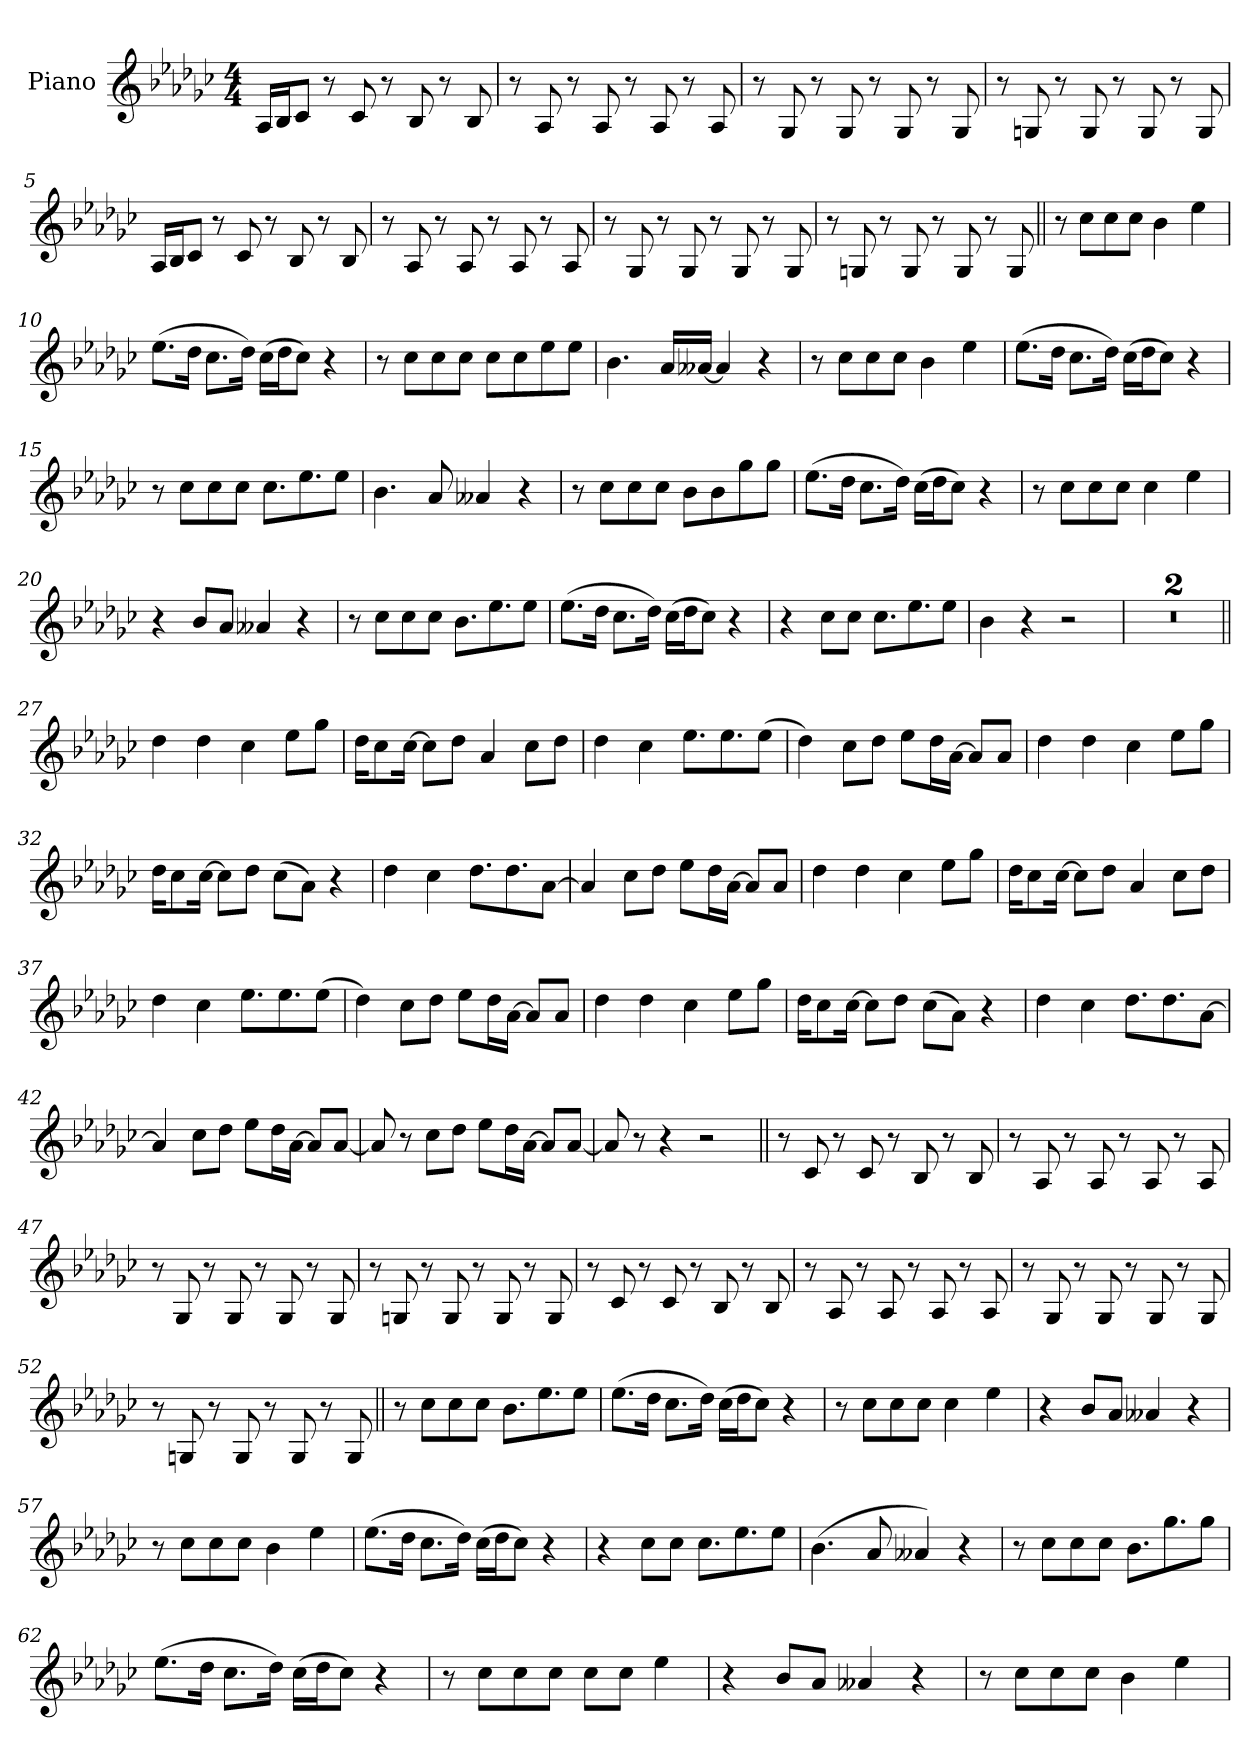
**kern
*part1
*staff1
*I"Piano
*I'Pno.
*clefG2
*k[b-e-a-d-g-c-]
*M4/4
=1
16A-!LL
16B-!J
8c-!J
8r
8c-!
8r
8B-!
8r
8B-!
=2
8r
8A-!
8r
8A-!
8r
8A-!
8r
8A-!
=3
8r
8G-!
8r
8G-!
8r
8G-!
8r
8G-!
=4
8r
8Gn!
8r
8G!
8r
8G!
8r
8G!
=5
16A-!LL
16B-!J
8c-!J
8r
8c-!
8r
8B-!
8r
8B-!
=6
8r
8A-!
8r
8A-!
8r
8A-!
8r
8A-!
=7
8r
8G-!
8r
8G-!
8r
8G-!
8r
8G-!
=8
8r
8Gn!
8r
8G!
8r
8G!
8r
8G!
=9||
8r
8cc-L
8cc-
8cc-J
4b-
4ee-
=10
(8.ee-L
16dd-Jk
8.cc-L
16dd-Jk)
(16cc-LL
16dd-J
8cc-J)
4r
=11
8r
8cc-L
8cc-
8cc-J
8cc-L
8cc-
8ee-
8ee-J
=12
4.b-
16a-LL
[16a--XJJ
4a--]
4r
=13
8r
8cc-L
8cc-
8cc-J
4b-
4ee-
=14
(8.ee-L
16dd-Jk
8.cc-L
16dd-Jk)
(16cc-LL
16dd-J
8cc-J)
4r
=15
8r
8cc-L
8cc-
8cc-J
8.cc-L
8.ee-
8ee-J
=16
4.b-
8a-
4a--X
4r
=17
8r
8cc-L
8cc-
8cc-J
8b-L
8b-
8gg-
8gg-J
=18
(8.ee-L
16dd-Jk
8.cc-L
16dd-Jk)
(16cc-LL
16dd-J
8cc-J)
4r
=19
8r
8cc-L
8cc-
8cc-J
4cc-
4ee-
=20
4r
8b-L
8a-J
4a--X
4r
=21
8r
8cc-L
8cc-
8cc-J
8.b-L
8.ee-
8ee-J
=22
(8.ee-L
16dd-Jk
8.cc-L
16dd-Jk)
(16cc-LL
16dd-J
8cc-J)
4r
=23
4r
8cc-L
8cc-J
8.cc-L
8.ee-
8ee-J
=24
4b-
4r
2r
=25
1r
=26
1r
=27||
4dd-
4dd-
4cc-
8ee-L
8gg-J
=28
16dd-KL
8cc-
[16cc-Jk
8cc-L]
8dd-J
4a-
8cc-L
8dd-J
=29
4dd-
4cc-
8.ee-L
8.ee-
(8ee-J
=30
4dd-)
8cc-L
8dd-J
8ee-L
16dd-L
[16a-JJ
8a-L]
8a-J
=31
4dd-
4dd-
4cc-
8ee-L
8gg-J
=32
16dd-KL
8cc-
[16cc-Jk
8cc-L]
8dd-J
(8cc-L
8a-J)
4r
=33
4dd-
4cc-
8.dd-L
8.dd-
[8a-J
=34
4a-]
8cc-L
8dd-J
8ee-L
16dd-L
[16a-JJ
8a-L]
8a-J
=35
4dd-
4dd-
4cc-
8ee-L
8gg-J
=36
16dd-KL
8cc-
[16cc-Jk
8cc-L]
8dd-J
4a-
8cc-L
8dd-J
=37
4dd-
4cc-
8.ee-L
8.ee-
(8ee-J
=38
4dd-)
8cc-L
8dd-J
8ee-L
16dd-L
[16a-JJ
8a-L]
8a-J
=39
4dd-
4dd-
4cc-
8ee-L
8gg-J
=40
16dd-KL
8cc-
[16cc-Jk
8cc-L]
8dd-J
(8cc-L
8a-J)
4r
=41
4dd-
4cc-
8.dd-L
8.dd-
[8a-J
=42
4a-]
8cc-L
8dd-J
8ee-L
16dd-L
[16a-JJ
8a-L]
[8a-J
=43
8a-]
8r
8cc-L
8dd-J
8ee-L
16dd-L
[16a-JJ
8a-L]
[8a-J
=44
8a-]
8r
4r
2r
=45||
8r
8c-!
8r
8c-!
8r
8B-!
8r
8B-!
=46
8r
8A-!
8r
8A-!
8r
8A-!
8r
8A-!
=47
8r
8G-!
8r
8G-!
8r
8G-!
8r
8G-!
=48
8r
8Gn!
8r
8G!
8r
8G!
8r
8G!
=49
8r
8c-!
8r
8c-!
8r
8B-!
8r
8B-!
=50
8r
8A-!
8r
8A-!
8r
8A-!
8r
8A-!
=51
8r
8G-!
8r
8G-!
8r
8G-!
8r
8G-!
=52
8r
8Gn!
8r
8G!
8r
8G!
8r
8G!
=53||
8r
8cc-L
8cc-
8cc-J
8.b-L
8.ee-
8ee-J
=54
(8.ee-L
16dd-Jk
8.cc-L
16dd-Jk)
(16cc-LL
16dd-J
8cc-J)
4r
=55
8r
8cc-L
8cc-
8cc-J
4cc-
4ee-
=56
4r
8b-L
8a-J
4a--X
4r
=57
8r
8cc-L
8cc-
8cc-J
4b-
4ee-
=58
(8.ee-L
16dd-Jk
8.cc-L
16dd-Jk)
(16cc-LL
16dd-J
8cc-J)
4r
=59
4r
8cc-L
8cc-J
8.cc-L
8.ee-
8ee-J
=60
(4.b-
8a-
4a--X)
4r
=61
8r
8cc-L
8cc-
8cc-J
8.b-L
8.gg-
8gg-J
=62
(8.ee-L
16dd-Jk
8.cc-L
16dd-Jk)
(16cc-LL
16dd-J
8cc-J)
4r
=63
8r
8cc-L
8cc-
8cc-J
8cc-L
8cc-J
4ee-
=64
4r
8b-L
8a-J
4a--X
4r
=65
8r
8cc-L
8cc-
8cc-J
4b-
4ee-
=
*-
